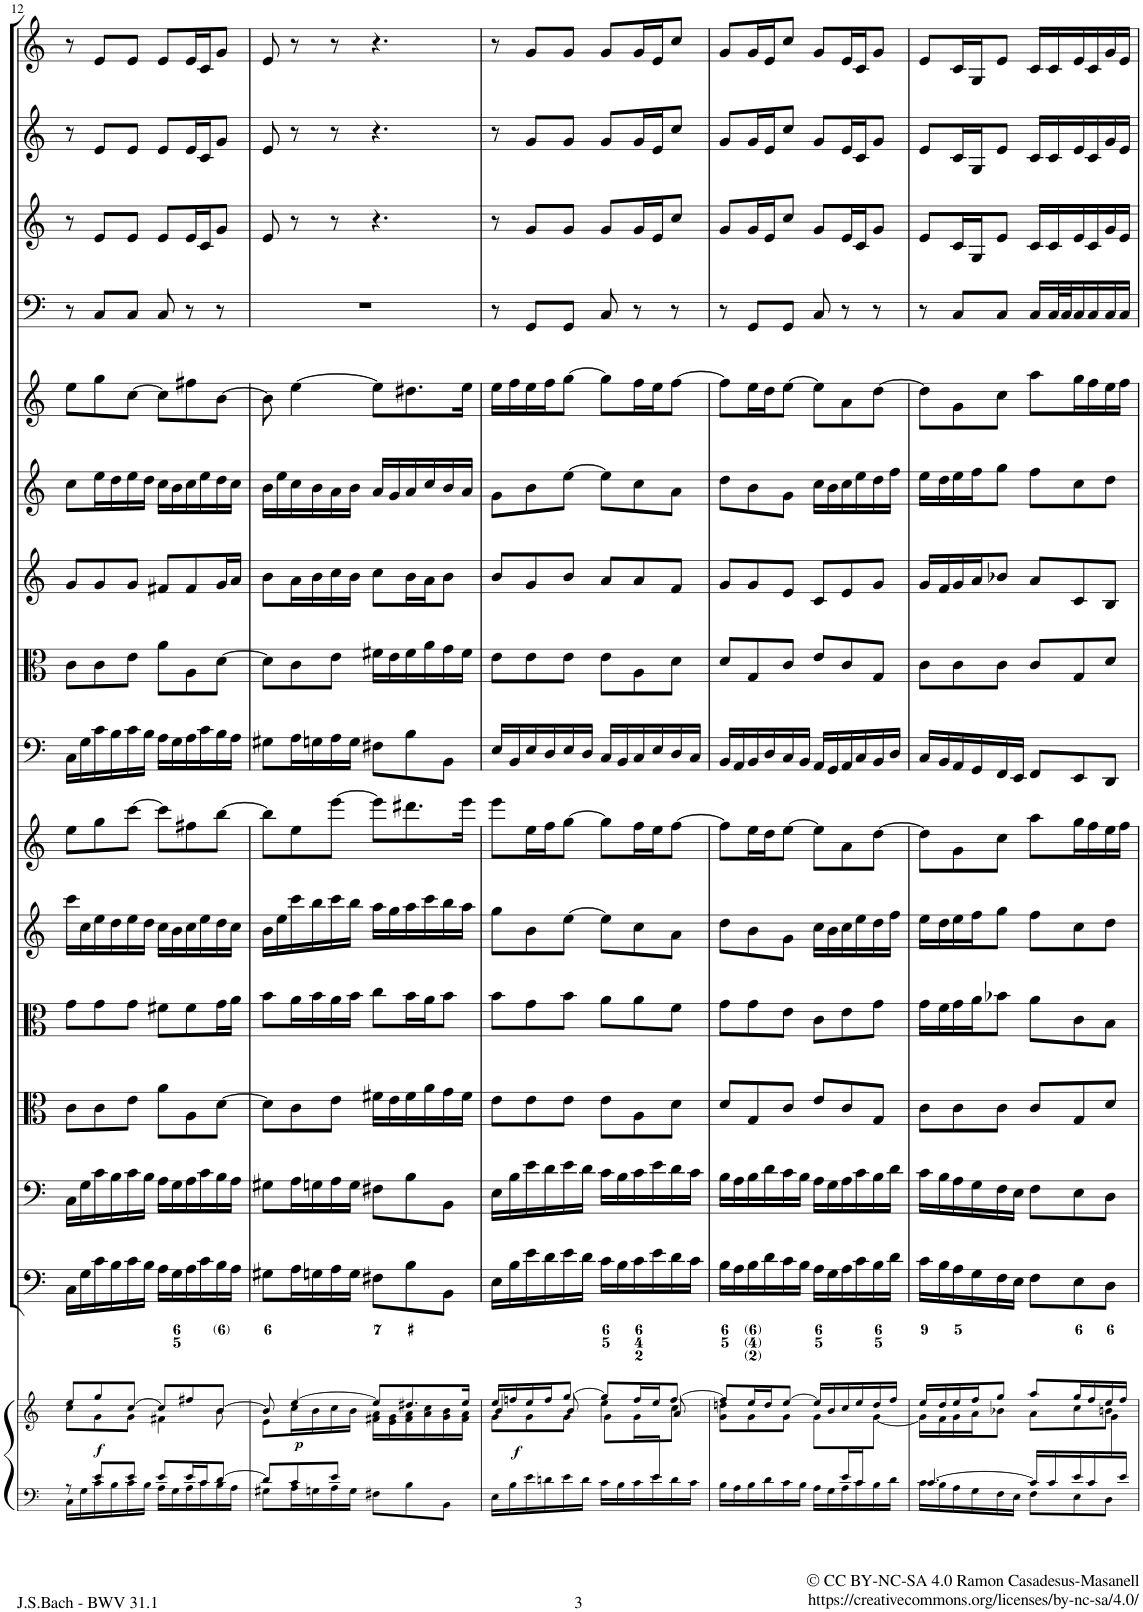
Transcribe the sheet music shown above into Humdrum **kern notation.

**kern	**kern	**dynam	**kern	**kern	**kern	**kern	**kern	**kern	**kern	**kern	**kern	**kern	**kern	**kern	**kern	**kern	**kern
*part16	*part16	*part16	*part15	*part14	*part13	*part12	*part11	*part10	*part9	*part8	*part7	*part6	*part5	*part4	*part3	*part2	*part1
*staff17	*staff16	*staff16/17	*staff15	*staff14	*staff13	*staff12	*staff11	*staff10	*staff9	*staff8	*staff7	*staff6	*staff5	*staff4	*staff3	*staff2	*staff1
*I"Piano reduction	*	*	*I"Violoncello II e Continuo.	*I"Violoncello I.	*I"Viola II.	*I"Viola I.	*I"Violino II	*I"Violino I.	*I"Fagotto.	*I"Taille.	*I"Oboe III	*I"Oboe II	*I"Oboe I	*I"Timpani.	*I"Tromba III.	*I"Tromba II.	*I"Tromba I.
*I'Pno	*	*	*I'Vc	*I'Vc	*I'Vla	*I'Vla	*	*I'Vln	*	*	*I'Ob	*I'Ob	*I'Ob	*I'Timp	*	*	*
!!LO:PB:g=z
*clefF4	*clefG2	*	*clefF4	*clefF4	*clefC3	*clefC3	*clefG2	*clefG2	*clefF4	*clefC3	*clefG2	*clefG2	*clefG2	*clefF4	*clefG2	*clefG2	*clefG2
*	*	*	*Trd7c12	*	*	*	*	*	*	*Trd4c7	*	*	*	*	*Trd1c2	*Trd1c2	*Trd1c2
*k[]	*k[]	*	*k[]	*k[]	*k[]	*k[]	*k[]	*k[]	*k[]	*k[]	*k[]	*k[]	*k[]	*k[]	*k[]	*k[]	*k[]
*M6/8	*M6/8	*	*M6/8	*M6/8	*M6/8	*M6/8	*M6/8	*M6/8	*M6/8	*M6/8	*M6/8	*M6/8	*M6/8	*M6/8	*M6/8	*M6/8	*M6/8
=12	=12	=12	=12	=12	=12	=12	=12	=12	=12	=12	=12	=12	=12	=12	=12	=12	=12
*^	*^	*	*	*	*	*	*	*	*	*	*	*	*	*	*	*	*
8r	16C\LL	8ee/L	8cc\L	.	16C\LL	16C\LL	8c\L	8g\L	16ccc\LL	8ee\L	16C\LL	8c\L	8g/L	8cc\L	8ee\L	8r	8r	8r	8r
.	16G\	.	.	.	16G\	16G\	.	.	16cc\	.	16G\	.	.	.	.	.	.	.	.
!	!	!	!	!LO:DY:b	!	!	!	!	!	!	!	!	!	!	!	!	!	!	!
8e/L	16c\	8gg/	8g\	f	16c\	16c\	8c\	8g\	16ee\	8gg\	16c\	8c\	8g/	16ee\L	8gg\	8C/L	8e/L	8e/L	8e/L
.	16B\	.	.	.	16B\	16B\	.	.	16dd\	.	16B\	.	.	16dd\	.	.	.	.	.
8e/J	16c\	[8cc/J	8g\J	.	16c\	16c\	8e\J	8g\J	16ee\	[8ccc\J	16c\	8e\J	8g/J	16ee\	[8cc\J	8C/J	8e/J	8e/J	8e/J
.	16B\JJ	.	.	.	16B\JJ	16B\JJ	.	.	16dd\JJ	.	16B\JJ	.	.	16dd\JJ	.	.	.	.	.
8e/L	16A\LL	8cc/L]	4f#X\	.	16A\LL	16A\LL	8a\L	8f#X\L	16cc\LL	8ccc\L]	16A\LL	8a\L	8f#X/L	16cc\LL	8cc\L]	8C/	8e/L	8e/L	8e/L
.	16G\	.	.	.	16G\	16G\	.	.	16b\	.	16G\	.	.	16b\	.	.	.	.	.
16e/L	16A\	8ff#X/	.	.	16A\	16A\	8A\	8f#\	16cc\	8ff#X\	16A\	8A\	8f#/	16cc\	8ff#X\	8r	16e/L	16e/L	16e/L
16c/J	16c\	.	.	.	16c\	16c\	.	.	16ee\	.	16c\	.	.	16ee\	.	.	16c/J	16c/J	16c/J
[8d/J	16B\	[8b/J	8b\	.	16B\	16B\	[8d\J	16g\L	16dd\	[8bb\J	16B\	[8d\J	16g/L	16dd\	[8b\J	8r	8g/J	8g/J	8g/J
.	16A\JJ	.	.	.	16A\JJ	16A\JJ	.	16a\JJ	16cc\JJ	.	16A\JJ	.	16a/JJ	16cc\JJ	.	.	.	.	.
=13	=13	=13	=13	=13	=13	=13	=13	=13	=13	=13	=13	=13	=13	=13	=13	=13	=13	=13	=13
8d/L]	8G#X\L	8b/]	8e\L	.	8G#X\L	8G#X\L	8d\L]	8b\L	16b\LL	8bb\L]	8G#X\L	8d\L]	8b\L	16b\LL	8b\]	2.r	8e/	8e/	8e/
.	.	.	.	.	.	.	.	.	16ee\	.	.	.	.	16ee\	.	.	.	.	.
!	!	!	!	!LO:DY:b	!	!	!	!	!	!	!	!	!	!	!	!	!	!	!
8c/	16A\L	[4ee/	16cc\L	p	16A\L	16A\L	8c\	16a\L	16ccc\	8ee\	16A\L	8c\	16a\L	16cc\	[4ee\	.	8r	8r	8r
.	16Gn\	.	16b\	.	16Gn\	16Gn\	.	16b\	16bb\	.	16Gn\	.	16b\	16b\	.	.	.	.	.
8e/J	16A\	.	16cc\	.	16A\	16A\	8e\J	16a\	16ccc\	[8eee\J	16A\	8e\J	16cc\	16a\	.	.	8r	8r	8r
.	16G\JJ	.	16b\JJ	.	16G\JJ	16G\JJ	.	16b\JJ	16bb\JJ	.	16G\JJ	.	16b\JJ	16b\JJ	.	.	.	.	.
4.ryy	8F#X\L	8ee/L]	16f#X\ 16a\LL	.	8F#X\L	8F#X\L	16f#X\LL	8cc\L	16aa\LL	8eee\L]	8F#X\L	16f#X\LL	8cc\L	16a/LL	8ee\L]	.	4.r	4.r	4.r
.	.	.	16e\ 16g\	.	.	.	16e\	.	16gg\	.	.	16e\	.	16g/	.	.	.	.	.
.	8B\	8.dd#X/	16f#\ 16a\	.	8B\	8B\	16f#\	16b\L	16aa\	8.ddd#X\	8B\	16f#\	16b\L	16a/	8.dd#X\	.	.	.	.
.	.	.	16a\ 16cc\	.	.	.	16a\	16a\J	16ccc\	.	.	16a\	16a\J	16cc/	.	.	.	.	.
.	8BB\J	.	16g\ 16b\	.	8BB\J	8BB\J	16g\	8b\J	16bb\	.	8BB\J	16g\	8b\J	16b/	.	.	.	.	.
.	.	16ee/Jk	16f#\ 16a\JJ	.	.	.	16f#\JJ	.	16aa\JJ	16eee\Jk	.	16f#\JJ	.	16a/JJ	16ee\Jk	.	.	.	.
=14	=14	=14	=14	=14	=14	=14	=14	=14	=14	=14	=14	=14	=14	=14	=14	=14	=14	=14	=14
*	*	*	*^	*	*	*	*	*	*	*	*	*	*	*	*	*	*	*	*
16ryy	16E\LL	16ee/LL	8g\L	4b/	.	16E\LL	16E\LL	8e\L	8b\L	8gg\L	8eee\L	16E/LL	8e\L	8b/L	8g\L	16ee\LL	8r	8r	8r	8r
!	!	!	!	!	!LO:DY:b	!	!	!	!	!	!	!	!	!	!	!	!	!	!	!
.	16B\	16ffn/	.	.	f	16B\	16B\	.	.	.	.	16BB/	.	.	.	16ff\	.	.	.	.
.	16e\	16ee/	8g\	.	.	16e\	16e\	8e\	8g\	8b\	16ee\L	16E/	8e\	8g/	8b\	16ee\	8GG/L	8g/L	8g/L	8g/L
.	16dn\	16ff/J	.	.	.	16d\	16d\	.	.	.	16ff\J	16D/	.	.	.	16ff\J	.	.	.	.
.	16e\	[8gg/J	8g\J	8b/	.	16e\	16e\	8e\J	8b\J	[8ee\J	[8gg\J	16E/	8e\J	8b/J	[8ee\J	[8gg\J	8GG/J	8g/J	8g/J	8g/J
.	16d\JJ	.	.	.	.	16d\JJ	16d\JJ	.	.	.	.	16D/JJ	.	.	.	.	.	.	.	.
.	16c\LL	8gg/L]	8g\L	4ee\	.	16c\LL	16c\LL	8e\L	8a\L	8ee\L]	8gg\L]	16C/LL	8e\L	8a/L	8ee\L]	8gg\L]	8C/	8g/L	8g/L	8g/L
.	16B\	.	.	.	.	16B\	16B\	.	.	.	.	16BB/	.	.	.	.	.	.	.	.
.	16c\	16ff/L	16g\L	.	.	16c\	16c\	8A\	8a\	8cc\	16ff\L	16C/	8A\	8a/	8cc\	16ff\L	8r	16g/L	16g/L	16g/L
16e/J	16e\	16ee/J	16ryy	.	.	16e\	16e\	.	.	.	16ee\J	16E/	.	.	.	16ee\J	.	16e/J	16e/J	16e/J
8ryy	16d\	[8ff/J	8cc\J	8a/	.	16d\	16d\	8d\J	8f\J	8a\J	[8ff\J	16D/	8d\J	8f/J	8a\J	[8ff\J	8r	8cc/J	8cc/J	8cc/J
.	16c\JJ	.	.	.	.	16c\JJ	16c\JJ	.	.	.	.	16C/JJ	.	.	.	.	.	.	.	.
*	*	*	*v	*v	*	*	*	*	*	*	*	*	*	*	*	*	*	*	*	*
=15	=15	=15	=15	=15	=15	=15	=15	=15	=15	=15	=15	=15	=15	=15	=15	=15	=15	=15	=15
2ryy	16B\LL	8ff/L]	8g\ 8ddn\L	.	16B\LL	16B\LL	8d/L	8g\L	8dd\L	8ff\L]	16BB/LL	8d/L	8g/L	8dd\L	8ff\L]	8r	8g/L	8g/L	8g/L
.	16A\	.	.	.	16A\	16A\	.	.	.	.	16AA/	.	.	.	.	.	.	.	.
.	16B\	16ee/L	8g\	.	16B\	16B\	8G/	8g\	8b\	16ee\L	16BB/	8G/	8g/	8b\	16ee\L	8GG/L	16g/L	16g/L	16g/L
.	16d\	16dd/J	.	.	16d\	16d\	.	.	.	16dd\J	16D/	.	.	.	16dd\J	.	16e/J	16e/J	16e/J
.	16c\	[8ee/J	8g\J	.	16c\	16c\	8c/J	8e\J	8g\J	[8ee\J	16C/	8c/J	8e/J	8g\J	[8ee\J	8GG/J	8cc/J	8cc/J	8cc/J
.	16B\JJ	.	.	.	16B\JJ	16B\JJ	.	.	.	.	16BB/JJ	.	.	.	.	.	.	.	.
.	16A\LL	16ee/LL]	8g\L	.	16A\LL	16A\LL	8e/L	8c\L	16cc\LL	8ee\L]	16AA/LL	8e/L	8c/L	16cc\LL	8ee\L]	8C/	8g/L	8g/L	8g/L
.	16G\	16b/	.	.	16G\	16G\	.	.	16b\	.	16GG/	.	.	16b\	.	.	.	.	.
16e/L	16A\	16cc/	8ryy	.	16A\	16A\	8c/	8e\	16cc\	8a\	16AA/	8c/	8e/	16cc\	8a\	8r	16e/L	16e/L	16e/L
16c/J	16c\	16ee/	.	.	16c\	16c\	.	.	16ee\	.	16C/	.	.	16ee\	.	.	16c/J	16c/J	16c/J
8ryy	16B\	16dd/	[8g\J	.	16B\	16B\	8G/J	8g\J	16dd\	[8dd\J	16BB/	8G/J	8g/J	16dd\	[8dd\J	8r	8g/J	8g/J	8g/J
.	16d\JJ	16ff/JJ	.	.	16d\JJ	16d\JJ	.	.	16ff\JJ	.	16D/JJ	.	.	16ff\JJ	.	.	.	.	.
=16	=16	=16	=16	=16	=16	=16	=16	=16	=16	=16	=16	=16	=16	=16	=16	=16	=16	=16	=16
*	*	*	*^	*	*	*	*	*	*	*	*	*	*	*	*	*	*	*	*
[4.c/	16c\LL	16ee/LL	16g\LL]	8ryy	.	16c\LL	16c\LL	8c\L	16g\LL	16ee\LL	8dd\L]	16C/LL	8c\L	16g/LL	16ee\LL	8dd\L]	8r	8e/L	8e/L	8e/L
.	16B\	16dd/	16f\	.	.	16B\	16B\	.	16f\	16dd\	.	16BB/	.	16f/	16dd\	.	.	.	.	.
*	*	*	*v	*v	*	*	*	*	*	*	*	*	*	*	*	*	*	*	*	*
.	16A\	16ee/	16g\	.	16A\	16A\	8c\	16g\	16ee\	8g\	16AA/	8c\	16g/	16ee\	8g\	8C/L	16c/L	16c/L	16c/L
.	16G\	16ff/J	16a\J	.	16G\	16G\	.	16a\J	16ff\J	.	16GG/	.	16a/J	16ff\J	.	.	16G/J	16G/J	16G/J
.	16F\	8gg/J	8b-X\J	.	16F\	16F\	8c\J	8b-X\J	8gg\J	8cc\J	16FF/	8c\J	8b-X/J	8gg\J	8cc\J	8C/J	8e/J	8e/J	8e/J
.	16E\JJ	.	.	.	16E\JJ	16E\JJ	.	.	.	.	16EE/JJ	.	.	.	.	.	.	.	.
16c/LL]	8F\L	8aa/L	8a\L	.	8F\L	8F\L	8c/L	8a\L	8ff\L	8aa\L	8FF/L	8c/L	8a/L	8ff\L	8aa\L	16C/LL	16c/LL	16c/LL	16c/LL
16c/	.	.	.	.	.	.	.	.	.	.	.	.	.	.	.	32C/L	16c/	16c/	16c/
.	.	.	.	.	.	.	.	.	.	.	.	.	.	.	.	32C/J	.	.	.
16e/	8E\	16gg/L	8cc\	.	8E\	8E\	8G/	8c\	8cc\	16gg\L	8EE/	8G/	8c/	8cc\	16gg\L	16C/	16e/	16e/	16e/
16c/	.	16ff/	.	.	.	.	.	.	.	16ff\	.	.	.	.	16ff\	16C/	16c/	16c/	16c/
*	*	*	*^	*	*	*	*	*	*	*	*	*	*	*	*	*	*	*	*
16ryy	8D\J	16ee/	8bn\J	16g\	.	8D\J	8D\J	8d/J	8B\J	8dd\J	16ee\	8DD/J	8d/J	8B/J	8dd\J	16ee\	16C/	16g/	16g/	16g/
16e/JJ	.	16ff/JJ	.	16ryy	.	.	.	.	.	.	16ff\JJ	.	.	.	.	16ff\JJ	16C/JJ	16e/JJ	16e/JJ	16e/JJ
*v	*v	*	*	*	*	*	*	*	*	*	*	*	*	*	*	*	*	*	*	*
*	*v	*v	*v	*	*	*	*	*	*	*	*	*	*	*	*	*	*	*	*
=	=	=	=	=	=	=	=	=	=	=	=	=	=	=	=	=	=
*-	*-	*-	*-	*-	*-	*-	*-	*-	*-	*-	*-	*-	*-	*-	*-	*-	*-
